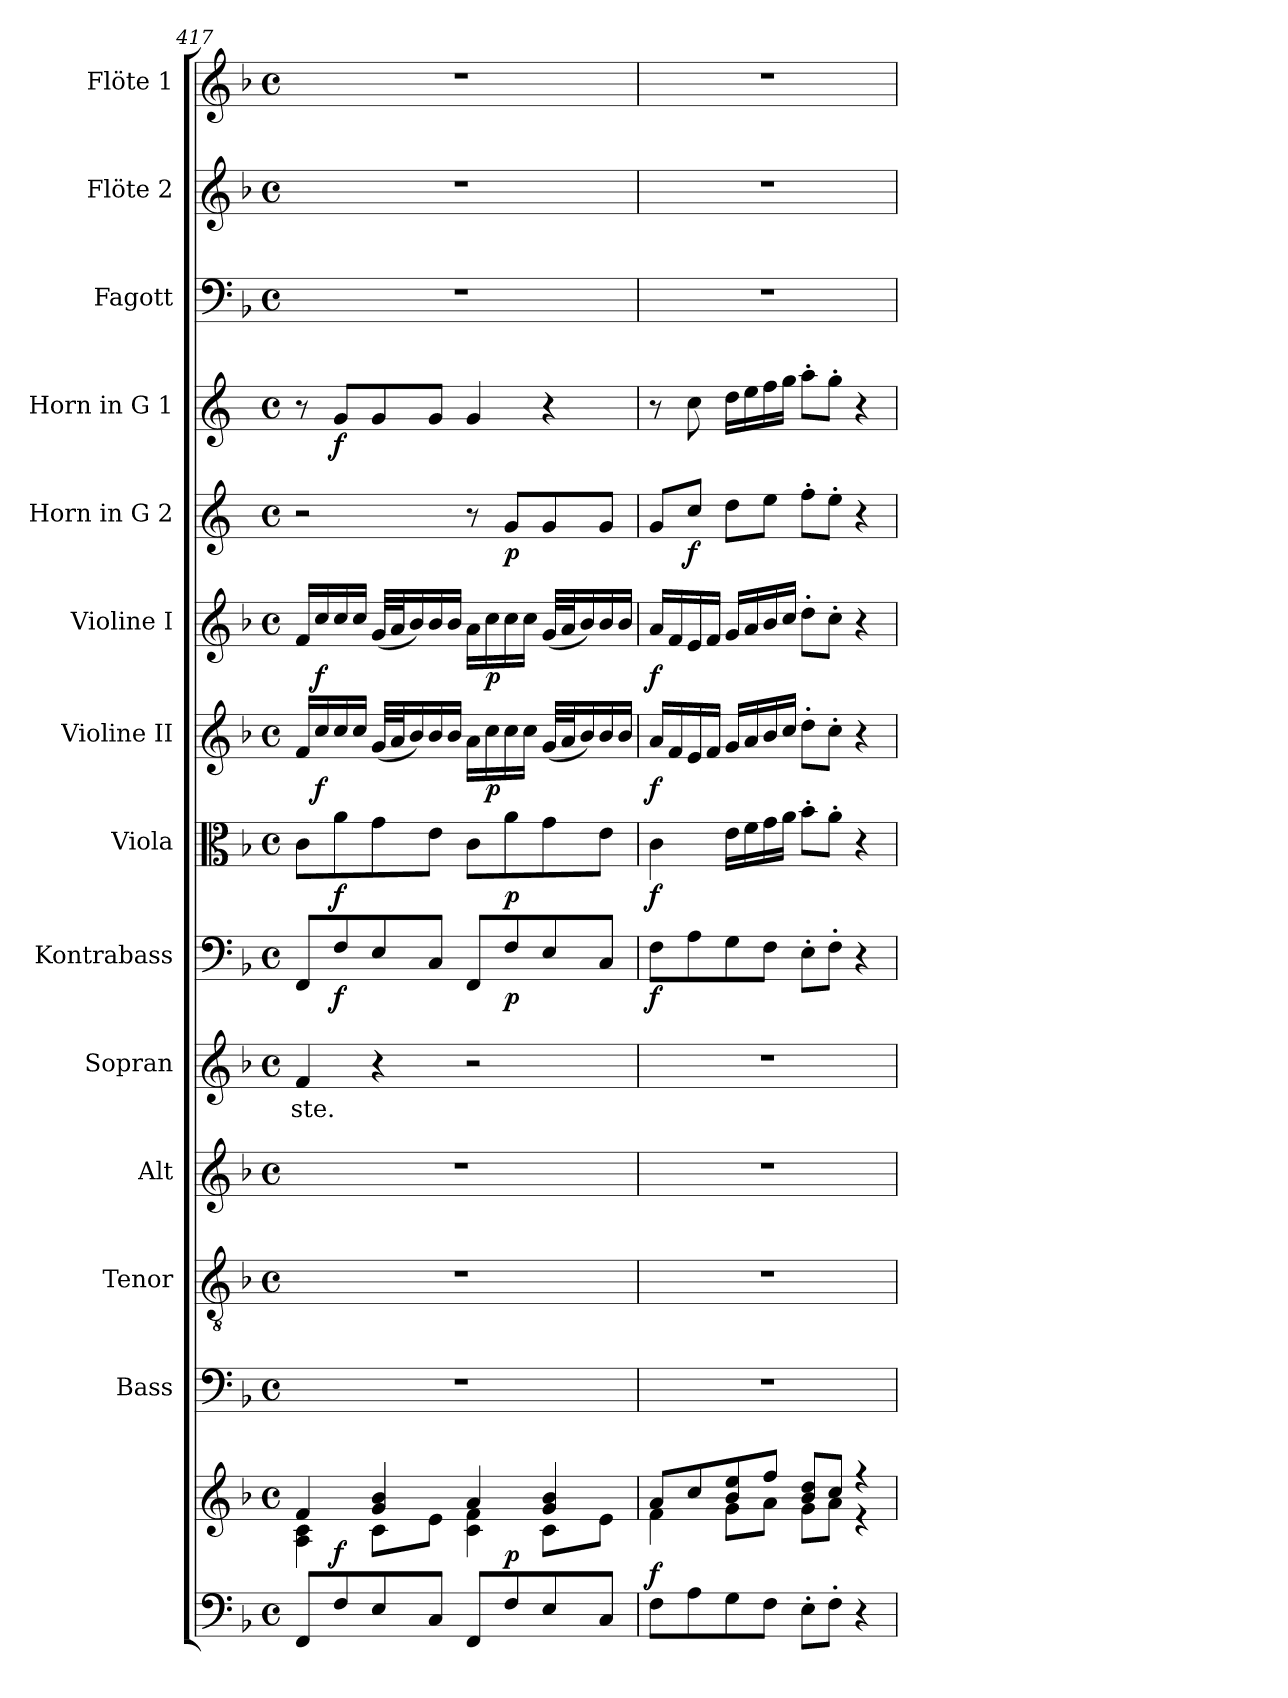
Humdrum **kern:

**kern	**kern	**dynam	**kern	**kern	**kern	**kern	**text	**kern	**dynam	**kern	**dynam	**kern	**dynam	**kern	**dynam	**kern	**dynam	**kern	**dynam	**kern	**kern	**kern
*part14	*part14	*part14	*part13	*part12	*part11	*part10	*part10	*part9	*part9	*part8	*part8	*part7	*part7	*part6	*part6	*part5	*part5	*part4	*part4	*part3	*part2	*part1
*staff15	*staff14	*staff14/15	*staff13	*staff12	*staff11	*staff10	*staff10	*staff9	*staff9	*staff8	*staff8	*staff7	*staff7	*staff6	*staff6	*staff5	*staff5	*staff4	*staff4	*staff3	*staff2	*staff1
*	*	*	*I"Bass	*I"Tenor	*I"Alt	*I"Sopran	*	*I"Kontrabass	*	*I"Viola	*	*I"Violine II	*	*I"Violine I	*	*I"Horn in G 2	*	*I"Horn in G 1	*	*I"Fagott	*I"Flöte 2	*I"Flöte 1
*	*	*	*I'B.	*I'T.	*I'A.	*I'S.	*	*I'Kb.	*	*I'Vla.	*	*I'Vl. II	*	*I'Vl. I	*	*	*	*	*	*I'Fg.	*I'Fl. 2	*I'Fl. 1
*clefF4	*clefG2	*	*clefF4	*clefGv2	*clefG2	*clefG2	*	*clefF4	*	*clefC3	*	*clefG2	*	*clefG2	*	*clefG2	*	*clefG2	*	*clefF4	*clefG2	*clefG2
*	*	*	*	*	*	*	*	*ITrd7c12	*	*	*	*	*	*	*	*ITrd4c7	*	*ITrd4c7	*	*	*	*
*k[b-]	*k[b-]	*	*k[b-]	*k[b-]	*k[b-]	*k[b-]	*	*k[b-]	*	*k[b-]	*	*k[b-]	*	*k[b-]	*	*k[b-]	*	*k[b-]	*	*k[b-]	*k[b-]	*k[b-]
*F:	*F:	*	*F:	*F:	*F:	*F:	*	*F:	*	*F:	*	*F:	*	*F:	*	*F:	*	*F:	*	*F:	*F:	*F:
*M4/4	*M4/4	*	*M4/4	*M4/4	*M4/4	*M4/4	*	*M4/4	*	*M4/4	*	*M4/4	*	*M4/4	*	*M4/4	*	*M4/4	*	*M4/4	*M4/4	*M4/4
*met(c)	*met(c)	*	*met(c)	*met(c)	*met(c)	*met(c)	*	*met(c)	*	*met(c)	*	*met(c)	*	*met(c)	*	*met(c)	*	*met(c)	*	*met(c)	*met(c)	*met(c)
=417	=417	=417	=417	=417	=417	=417	=417	=417	=417	=417	=417	=417	=417	=417	=417	=417	=417	=417	=417	=417	=417	=417
*	*^	*	*	*	*	*	*	*	*	*	*	*	*	*	*	*	*	*	*	*	*	*
!	!	!	!	!	!	!	!	!LO:LY:b	!	!	!	!	!	!	!	!	!	!	!	!	!	!	!
8FF/L	4f/	4A\ 4c\	.	1r	1r	1r	4f/	-ste.	8FFF/L	.	8c\L	.	16f/LL	.	16f/LL	.	2r	.	8r	.	1r	1r	1r
!	!	!	!	!	!	!	!	!	!	!	!	!	!	!LO:DY:b	!	!LO:DY:b	!	!	!	!	!	!	!
.	.	.	.	.	.	.	.	.	.	.	.	.	16cc/	f	16cc/	f	.	.	.	.	.	.	.
!	!	!	!LO:DY:a=2	!	!	!	!	!	!	!LO:DY:b	!	!LO:DY:b	!	!	!	!	!	!	!	!LO:DY:b	!	!	!
8F/	.	.	f	.	.	.	.	.	8FF/	f	8a\	f	16cc/	.	16cc/	.	.	.	8c/L	f	.	.	.
.	.	.	.	.	.	.	.	.	.	.	.	.	16cc/JJ	.	16cc/JJ	.	.	.	.	.	.	.	.
8E/	4g/ 4b-/	8c\L	.	.	.	.	4r	.	8EE/	.	8g\	.	(<32g/LLL	.	(<32g/LLL	.	.	.	8c/	.	.	.	.
.	.	.	.	.	.	.	.	.	.	.	.	.	32a/J	.	32a/J	.	.	.	.	.	.	.	.
.	.	.	.	.	.	.	.	.	.	.	.	.	16b-/)	.	16b-/)	.	.	.	.	.	.	.	.
8C/J	.	8e\J	.	.	.	.	.	.	8CC/J	.	8e\J	.	16b-/	.	16b-/	.	.	.	8c/J	.	.	.	.
.	.	.	.	.	.	.	.	.	.	.	.	.	16b-/JJ	.	16b-/JJ	.	.	.	.	.	.	.	.
8FF/L	4a/	4c\ 4f\	.	.	.	.	2r	.	8FFF/L	.	8c\L	.	16a\LL	.	16a\LL	.	8r	.	4c/	.	.	.	.
!	!	!	!	!	!	!	!	!	!	!	!	!	!	!LO:DY:b	!	!LO:DY:b	!	!	!	!	!	!	!
.	.	.	.	.	.	.	.	.	.	.	.	.	16cc\	p	16cc\	p	.	.	.	.	.	.	.
!	!	!	!LO:DY:a=2	!	!	!	!	!	!	!LO:DY:b	!	!LO:DY:b	!	!	!	!	!	!LO:DY:b	!	!	!	!	!
8F/	.	.	p	.	.	.	.	.	8FF/	p	8a\	p	16cc\	.	16cc\	.	8c/L	p	.	.	.	.	.
.	.	.	.	.	.	.	.	.	.	.	.	.	16cc\JJ	.	16cc\JJ	.	.	.	.	.	.	.	.
8E/	4g/ 4b-/	8c\L	.	.	.	.	.	.	8EE/	.	8g\	.	(<32g/LLL	.	(<32g/LLL	.	8c/	.	4r	.	.	.	.
.	.	.	.	.	.	.	.	.	.	.	.	.	32a/J	.	32a/J	.	.	.	.	.	.	.	.
.	.	.	.	.	.	.	.	.	.	.	.	.	16b-/)	.	16b-/)	.	.	.	.	.	.	.	.
8C/J	.	8e\J	.	.	.	.	.	.	8CC/J	.	8e\J	.	16b-/	.	16b-/	.	8c/J	.	.	.	.	.	.
.	.	.	.	.	.	.	.	.	.	.	.	.	16b-/JJ	.	16b-/JJ	.	.	.	.	.	.	.	.
!!LO:PB:g=z
=418	=418	=418	=418	=418	=418	=418	=418	=418	=418	=418	=418	=418	=418	=418	=418	=418	=418	=418	=418	=418	=418	=418	=418
!	!	!	!LO:DY:a=2	!	!	!	!	!	!	!LO:DY:b	!	!LO:DY:b	!	!LO:DY:b	!	!LO:DY:b	!	!	!	!	!	!	!
8F\L	8a/L	4f\	f	1r	1r	1r	1r	.	8FF\L	f	4c\	f	16a/LL	f	16a/LL	f	8c/L	.	8r	.	1r	1r	1r
.	.	.	.	.	.	.	.	.	.	.	.	.	16f/	.	16f/	.	.	.	.	.	.	.	.
!	!	!	!	!	!	!	!	!	!	!	!	!	!	!	!	!	!	!LO:DY:b	!	!	!	!	!
8A\	8cc/	.	.	.	.	.	.	.	8AA\	.	.	.	16e/	.	16e/	.	8f/J	f	8f\	.	.	.	.
.	.	.	.	.	.	.	.	.	.	.	.	.	16f/JJ	.	16f/JJ	.	.	.	.	.	.	.	.
8G\	8b-/ 8ee/	8g\L	.	.	.	.	.	.	8GG\	.	16e\LL	.	16g/LL	.	16g/LL	.	8g\L	.	16g\LL	.	.	.	.
.	.	.	.	.	.	.	.	.	.	.	16f\	.	16a/	.	16a/	.	.	.	16a\	.	.	.	.
8F\J	8ff/J	8a\J	.	.	.	.	.	.	8FF\J	.	16g\	.	16b-/	.	16b-/	.	8a\J	.	16b-\	.	.	.	.
.	.	.	.	.	.	.	.	.	.	.	16a\JJ	.	16cc/JJ	.	16cc/JJ	.	.	.	16cc\JJ	.	.	.	.
8E'>\L	8b-/ 8dd/L	8g\L	.	.	.	.	.	.	8EE'>\L	.	8b-'>\L	.	8dd'>\L	.	8dd'>\L	.	8b-'>\L	.	8dd'>\L	.	.	.	.
8F'>\J	8cc/J	8a\J	.	.	.	.	.	.	8FF'>\J	.	8a'>\J	.	8cc'>\J	.	8cc'>\J	.	8a'>\J	.	8cc'>\J	.	.	.	.
4r	4r	4r	.	.	.	.	.	.	4r	.	4r	.	4r	.	4r	.	4r	.	4r	.	.	.	.
*	*v	*v	*	*	*	*	*	*	*	*	*	*	*	*	*	*	*	*	*	*	*	*	*
=	=	=	=	=	=	=	=	=	=	=	=	=	=	=	=	=	=	=	=	=	=	=
*-	*-	*-	*-	*-	*-	*-	*-	*-	*-	*-	*-	*-	*-	*-	*-	*-	*-	*-	*-	*-	*-	*-
